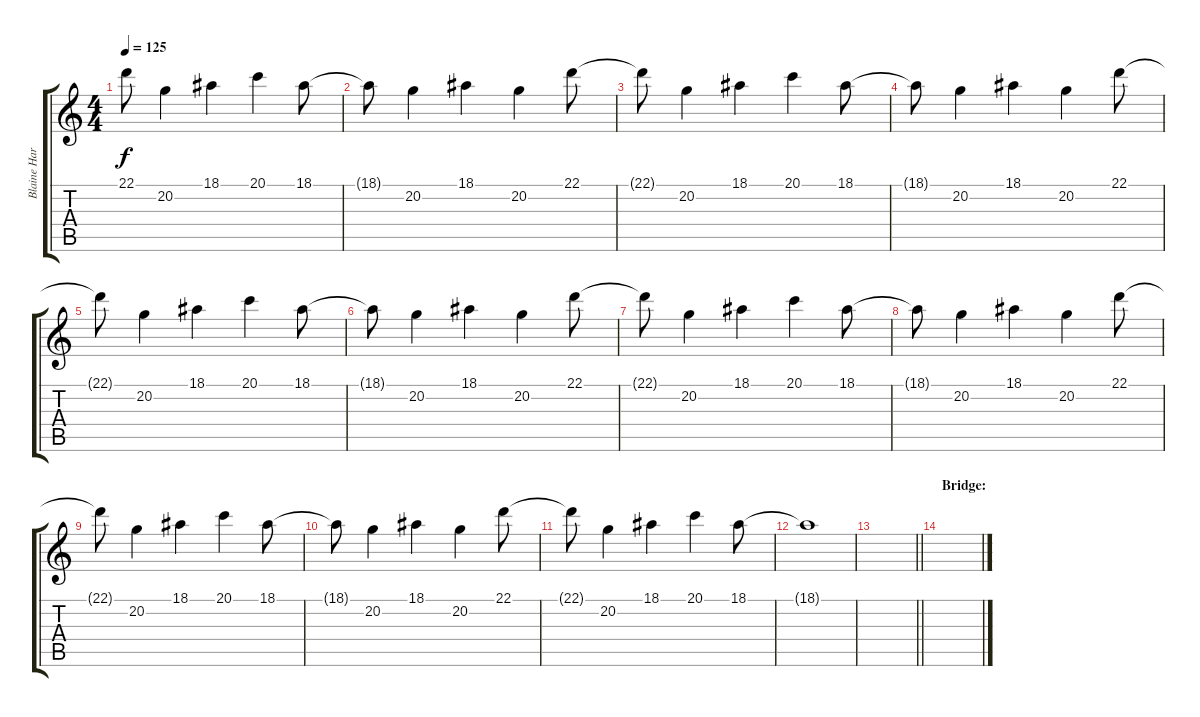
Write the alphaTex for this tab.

\track ("Blaine Harrison (Keyboard 1)" "Blaine Har") {instrument synthstrings1}
\staff {score tabs}
\tuning (E4 B3 G3 D3 A2 E2) {hide}
\ts (4 4)
\tempo 125
\clef g2
\ks c
22.1{t}.8{dy f} 20.2.4 18.1.4 20.1.4 18.1.8 |
18.1{t}.8 20.2.4{volume 10 instrument synthstrings1} 18.1.4 20.2.4 22.1.8 |
22.1{t}.8 20.2.4 18.1.4 20.1.4 18.1.8 |
18.1{t}.8 20.2.4 18.1.4 20.2.4 22.1.8 |
22.1{t}.8 20.2.4 18.1.4 20.1.4 18.1.8 |
18.1{t}.8 20.2.4{volume 10 instrument synthstrings1} 18.1.4 20.2.4 22.1.8 |
22.1{t}.8 20.2.4 18.1.4 20.1.4 18.1.8 |
18.1{t}.8 20.2.4 18.1.4 20.2.4 22.1.8 |
22.1{t}.8 20.2.4 18.1.4 20.1.4 18.1.8 |
18.1{t}.8 20.2.4 18.1.4 20.2.4 22.1.8 |
22.1{t}.8 20.2.4 18.1.4 20.1.4 18.1.8 |
18.1{t}.1 |
\barLineRight lightlight
|
\section ("" "Bridge:")
